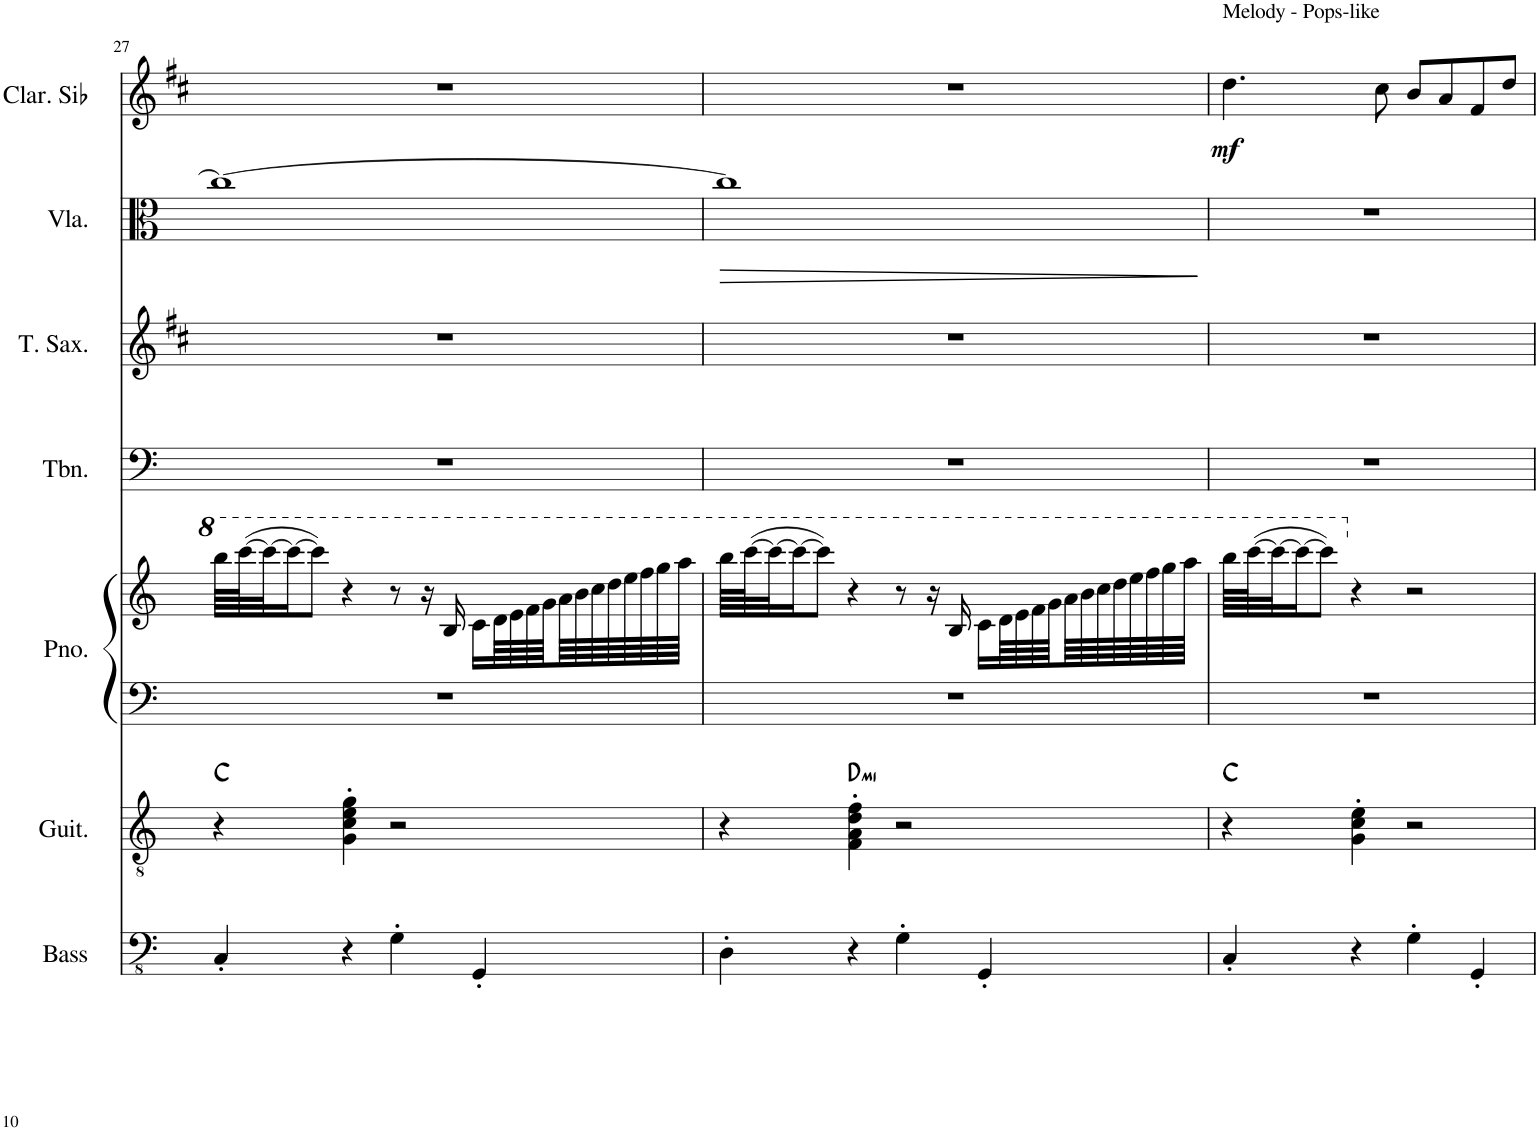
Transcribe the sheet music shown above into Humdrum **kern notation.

**kern	**kern	**harte	**kern	**kern	**dynam	**kern	**dynam
*part5	*part4	*part4	*part3	*part2	*part2	*part1	*part1
*staff5	*staff4	*	*staff3	*staff2	*staff2	*staff1	*staff1
*I"Acoustic Bass	*I"Acoustic Guitar	*	*I"Piano	*I"Viola	*	*I"Clarinette en Sib	*
*I'Bass	*I'Guit.	*	*I'Pno.	*I'Vla.	*	*I'Clar. Sib	*
!!LO:PB:g=z
*clefFv4	*clefGv2	*	*clefG2	*clefC3	*	*clefG2	*
*	*	*	*	*	*	*Trd1c2	*
*k[]	*k[]	*	*k[]	*k[]	*	*k[f#c#]	*
*M4/4	*M4/4	*	*M4/4	*M4/4	*	*M4/4	*
=27	=27	=27	=27	=27	=27	=27	=27
4CC'/	4r	C:maj	64bbb\LLLL	1cc_	.	1r	.
.	.	.	([64cccc\J	.	.	.	.
.	.	.	32cccc\J_	.	.	.	.
.	.	.	16cccc\J_	.	.	.	.
.	.	.	8cccc\J])	.	.	.	.
4r	4G\' 4c\' 4e\' 4g\'	.	4r	.	.	.	.
4GG'\	2r	.	8r	.	.	.	.
.	.	.	16r	.	.	.	.
.	.	.	16b/	.	.	.	.
4GGG'/	.	.	16cc\LL	.	.	.	.
.	.	.	64dd\LL	.	.	.	.
.	.	.	64ee\	.	.	.	.
.	.	.	64ff\	.	.	.	.
.	.	.	64gg\	.	.	.	.
.	.	.	64aa\	.	.	.	.
.	.	.	64bb\	.	.	.	.
.	.	.	64ccc\	.	.	.	.
.	.	.	64ddd\	.	.	.	.
.	.	.	64eee\	.	.	.	.
.	.	.	64fff\	.	.	.	.
.	.	.	64ggg\	.	.	.	.
.	.	.	64aaa\JJJJ	.	.	.	.
=28	=28	=28	=28	=28	=28	=28	=28
!	!	!	!	!	!LO:HP:b	!	!
4DD'\	4r	.	64bbb\LLLL	1cc]	>	1r	.
.	.	.	([64cccc\J	.	.	.	.
.	.	.	32cccc\J_	.	.	.	.
.	.	.	16cccc\J_	.	.	.	.
.	.	.	8cccc\J])	.	.	.	.
!	!	!LO:H:kt=mi	!	!	!	!	!
4r	4F\' 4A\' 4d\' 4f\'	D:min	4r	.	.	.	.
4GG'\	2r	.	8r	.	.	.	.
.	.	.	16r	.	.	.	.
.	.	.	16b/	.	.	.	.
4GGG'/	.	.	16cc\LL	.	.	.	.
.	.	.	64dd\LL	.	.	.	.
.	.	.	64ee\	.	.	.	.
.	.	.	64ff\	.	.	.	.
.	.	.	64gg\	.	.	.	.
.	.	.	64aa\	.	.	.	.
.	.	.	64bb\	.	.	.	.
.	.	.	64ccc\	.	.	.	.
.	.	.	64ddd\	.	.	.	.
.	.	.	64eee\	.	.	.	.
.	.	.	64fff\	.	.	.	.
.	.	.	64ggg\	.	.	.	.
.	.	.	64aaa\JJJJ	.	.	.	.
.	.	.	.	.	]	.	.
=29	=29	=29	=29	=29	=29	=29	=29
!	!	!	!	!	!	!LO:TX:a:t=Melody - Pops-like	!
!	!	!	!	!	!	!	!LO:DY:b
4CC'/	4r	C:maj	64bbb\LLLL	1r	.	4.dd\	mf
.	.	.	([64cccc\J	.	.	.	.
.	.	.	32cccc\J_	.	.	.	.
.	.	.	16cccc\J_	.	.	.	.
.	.	.	8cccc\J])	.	.	.	.
4r	4G\' 4c\' 4e\'	.	4r	.	.	.	.
.	.	.	.	.	.	8cc#\	.
4GG'\	2r	.	2r	.	.	8b/L	.
.	.	.	.	.	.	8a/	.
4GGG'/	.	.	.	.	.	8f#/	.
.	.	.	.	.	.	8dd/J	.
=	=	=	=	=	=	=	=
*-	*-	*-	*-	*-	*-	*-	*-
